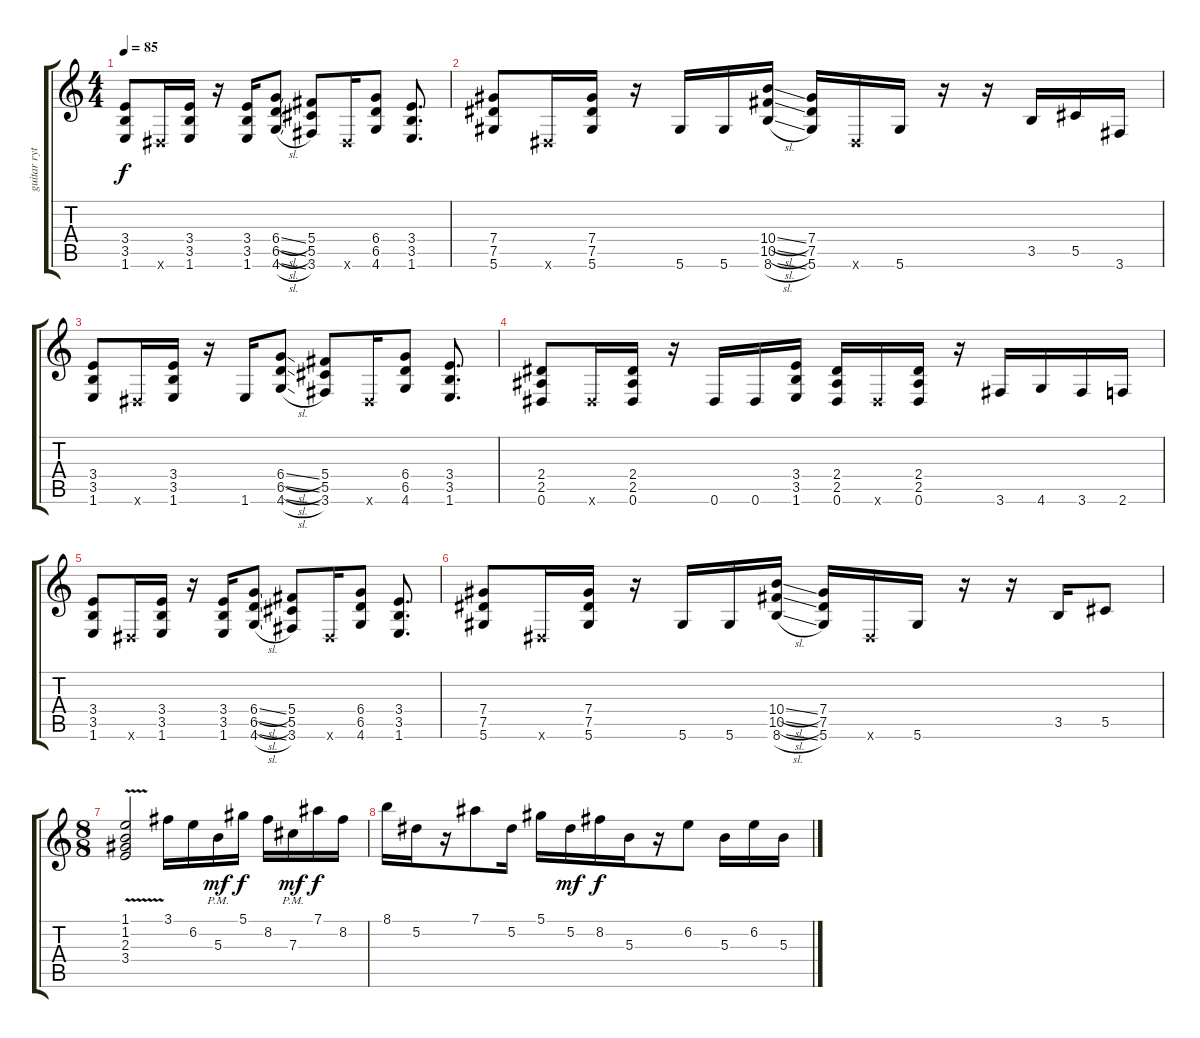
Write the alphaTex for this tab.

\track ("guitar rythm" "guitar ryt") {instrument acousticguitarsteel}
\staff {score tabs}
\tuning (Eb4 Bb3 Gb3 Db3 Ab2 Eb2) {hide}
\ts (4 4)
\tempo 85
\clef g2
\ks c
(3.4 3.5 1.6).8{dy f} 0.6{x}.16 (3.4 3.5 1.6).16 r.16 (3.4 3.5 1.6).16 (6.4{sl} 6.5{sl} 4.6{sl}).8 (5.4 5.5 3.6).8 0.6{x}.16 (6.4 6.5 4.6).8 (3.4 3.5 1.6).8{d} |
(7.4 7.5 5.6).8 0.6{x}.16 (7.4 7.5 5.6).16 r.16 5.6.16 5.6.16 (10.4{sl} 10.5{sl} 8.6{sl}).16 (7.4 7.5 5.6).16 0.6{x}.16 5.6.16 r.16 r.16 3.5.16 5.5.16 3.6.16 |
(3.4 3.5 1.6).8 0.6{x}.16 (3.4 3.5 1.6).16 r.16 1.6.16 (6.4{sl} 6.5{sl} 4.6{sl}).8 (5.4 5.5 3.6).8 0.6{x}.16 (6.4 6.5 4.6).8 (3.4 3.5 1.6).8{d} |
(2.4 2.5 0.6).8 0.6{x}.16 (2.4 2.5 0.6).16 r.16 0.6.16 0.6.16 (3.4 3.5 1.6).16 (2.4 2.5 0.6).16 0.6{x}.16 (2.4 2.5 0.6).16 r.16 3.6.16 4.6.16 3.6.16 2.6.16 |
(3.4 3.5 1.6).8 0.6{x}.16 (3.4 3.5 1.6).16 r.16 (3.4 3.5 1.6).16 (6.4{sl} 6.5{sl} 4.6{sl}).8 (5.4 5.5 3.6).8 0.6{x}.16 (6.4 6.5 4.6).8 (3.4 3.5 1.6).8{d} |
(7.4 7.5 5.6).8 0.6{x}.16 (7.4 7.5 5.6).16 r.16 5.6.16 5.6.16 (10.4{sl} 10.5{sl} 8.6{sl}).16 (7.4 7.5 5.6).16 0.6{x}.16 5.6.16 r.16 r.16 3.5.16 5.5.8 |
\ts (8 8)
(1.1 1.2 2.3 3.4{v}).2{balance 8} 3.1.16 6.2.16 5.3{pm}.16{dy mf} 5.1.16{dy f} 8.2.16 7.3{pm}.16{dy mf} 7.1.16{dy f} 8.2.16 |
8.1.16 5.2.16 r.16 7.1.8 5.2.16 5.1.16 5.2.16{dy mf} 8.2.16{dy f} 5.3.16 r.16 6.2.8 5.3.16 6.2.16 5.3.16
